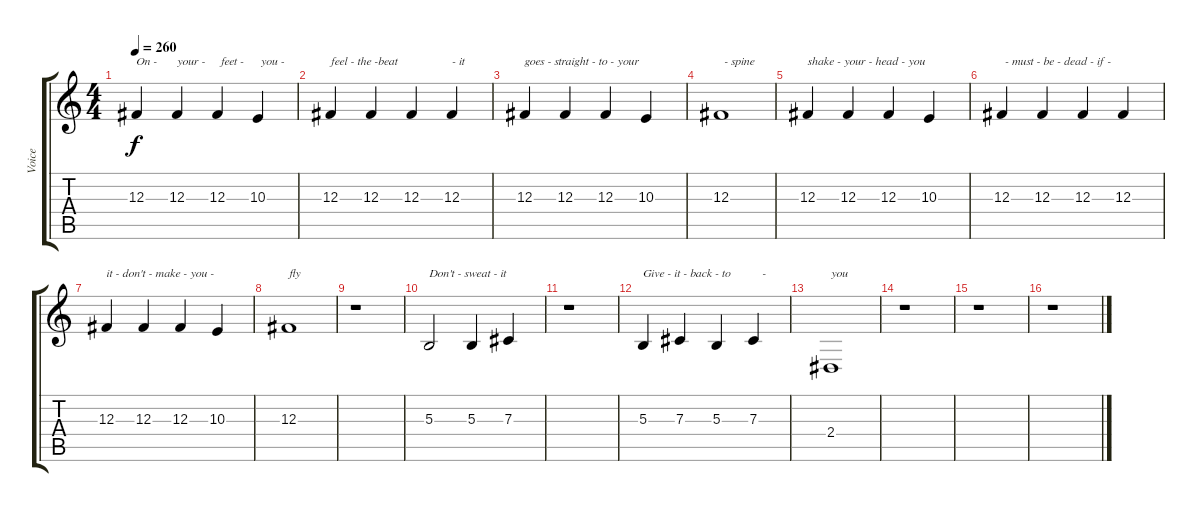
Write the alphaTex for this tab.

\track ("Voice" "Voice") {instrument cello}
\staff {score tabs}
\tuning (Eb4 Bb3 Gb3 Db3 Ab2 Eb2) {hide}
\ts (4 4)
\tempo 260
\clef g2
\ks c
12.3.4{txt "On -" dy f} 12.3.4{txt "your -"} 12.3.4{txt " feet -"} 10.3.4{txt " you - "} |
12.3.4{txt "feel - the -beat"} 12.3.4 12.3.4 12.3.4{txt "- it"} |
12.3.4{txt "goes - straight - to - your"} 12.3.4 12.3.4 10.3.4 |
12.3.1{txt " - spine"} |
12.3.4{txt "shake - your - head - you"} 12.3.4 12.3.4 10.3.4 |
12.3.4{txt " - must - be - dead - if -"} 12.3.4 12.3.4 12.3.4 |
12.3.4{txt "it - don't - make - you -"} 12.3.4 12.3.4 10.3.4 |
12.3.1{txt "fly"} |
r.1 |
5.3.2{txt "Don't - sweat - it"} 5.3.4 7.3.4 |
r.1 |
5.3.4{txt "Give - it - back - to"} 7.3.4 5.3.4 7.3.4{txt "   -"} |
2.4.1{txt "you"} |
r.1 |
r.1 |
r.1
